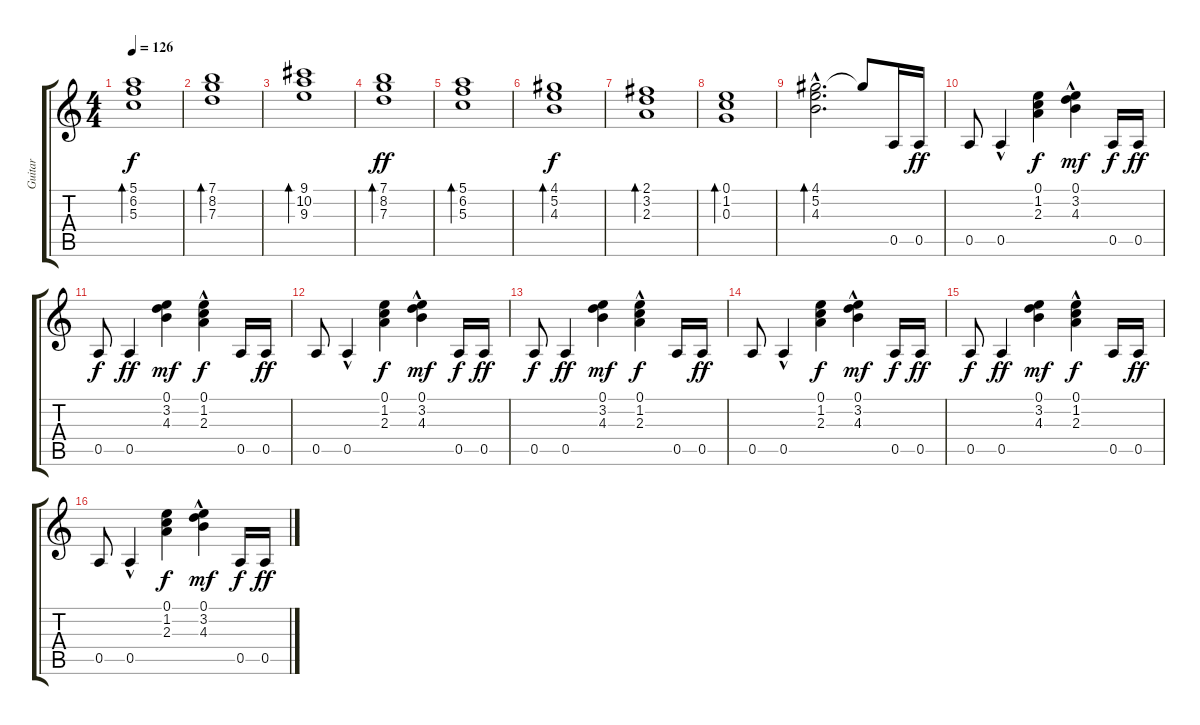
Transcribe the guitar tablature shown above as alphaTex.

\track ("Guitar" "Guitar") {instrument electricguitarjazz}
\staff {score tabs}
\tuning (E4 B3 G3 D3 A2 E2) {hide}
\ts (4 4)
\tempo 126
\clef g2
\ks c
(5.1 6.2 5.3).1{bd 240 dy f} |
(7.1 8.2 7.3).1{bd 240} |
(9.1 10.2 9.3).1{bd 240} |
(7.1 8.2 7.3).1{bd 240 dy ff} |
(5.1 6.2 5.3).1{bd 240} |
(4.1 5.2 4.3).1{bd 240 dy f} |
(2.1 3.2 2.3).1{bd 240} |
(0.1 1.2 0.3).1{bd 240} |
(4.1{hac} 5.2{hac} 4.3{hac}).2{d bd 240} 4.1{t}.8 0.5.16 0.5.16{dy ff} |
0.5.8 0.5{hac}.4 (0.1 1.2 2.3).4{dy f} (0.1{hac} 3.2{hac} 4.3{hac}).4{dy mf} 0.5.16{dy f} 0.5.16{dy ff} |
0.5.8{dy f} 0.5.4{dy ff} (0.1 3.2 4.3).4{dy mf} (0.1{hac} 1.2{hac} 2.3{hac}).4{dy f} 0.5.16 0.5.16{dy ff} |
0.5.8 0.5{hac}.4 (0.1 1.2 2.3).4{dy f} (0.1{hac} 3.2{hac} 4.3{hac}).4{dy mf} 0.5.16{dy f} 0.5.16{dy ff} |
0.5.8{dy f} 0.5.4{dy ff} (0.1 3.2 4.3).4{dy mf} (0.1{hac} 1.2{hac} 2.3{hac}).4{dy f} 0.5.16 0.5.16{dy ff} |
0.5.8 0.5{hac}.4 (0.1 1.2 2.3).4{dy f} (0.1{hac} 3.2{hac} 4.3{hac}).4{dy mf} 0.5.16{dy f} 0.5.16{dy ff} |
0.5.8{dy f} 0.5.4{dy ff} (0.1 3.2 4.3).4{dy mf} (0.1{hac} 1.2{hac} 2.3{hac}).4{dy f} 0.5.16 0.5.16{dy ff} |
0.5.8 0.5{hac}.4 (0.1 1.2 2.3).4{dy f} (0.1{hac} 3.2{hac} 4.3{hac}).4{dy mf} 0.5.16{dy f} 0.5.16{dy ff}
